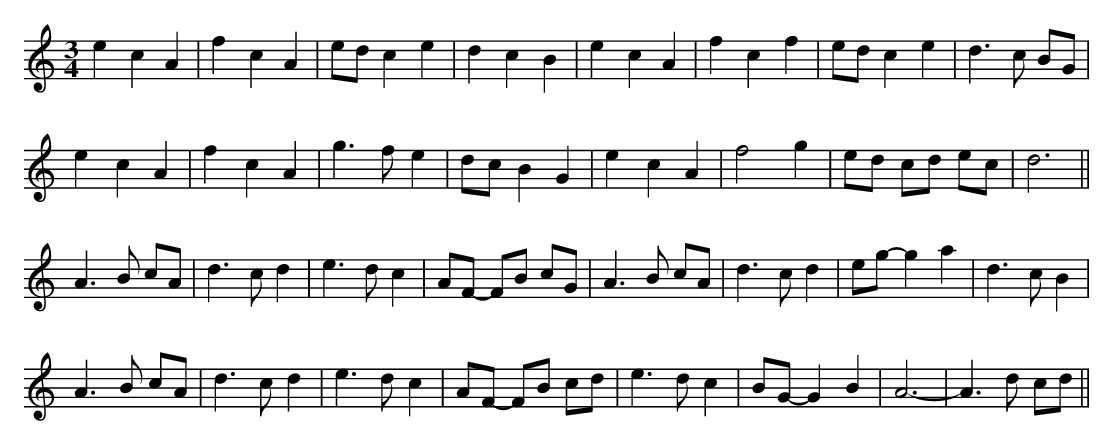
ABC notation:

X:1
M:3/4
K:Amin
e2c2A2|f2c2A2|ed c2e2|d2c2B2|e2c2A2|f2c2f2|edc2e2|d3c BG|
e2c2A2|f2c2A2|g3fe2|dcB2G2|e2c2A2|f4g2|ed cd ec|d6||
A3B cA|d3cd2|e3dc2|AF - FB cG|A3B cA|d3cd2|eg - g2 a2|d3cB2|
A3B cA|d3cd2|e3dc2|AF - FB cd|e3dc2|BG - G2B2|A6-|A3 d cd||
